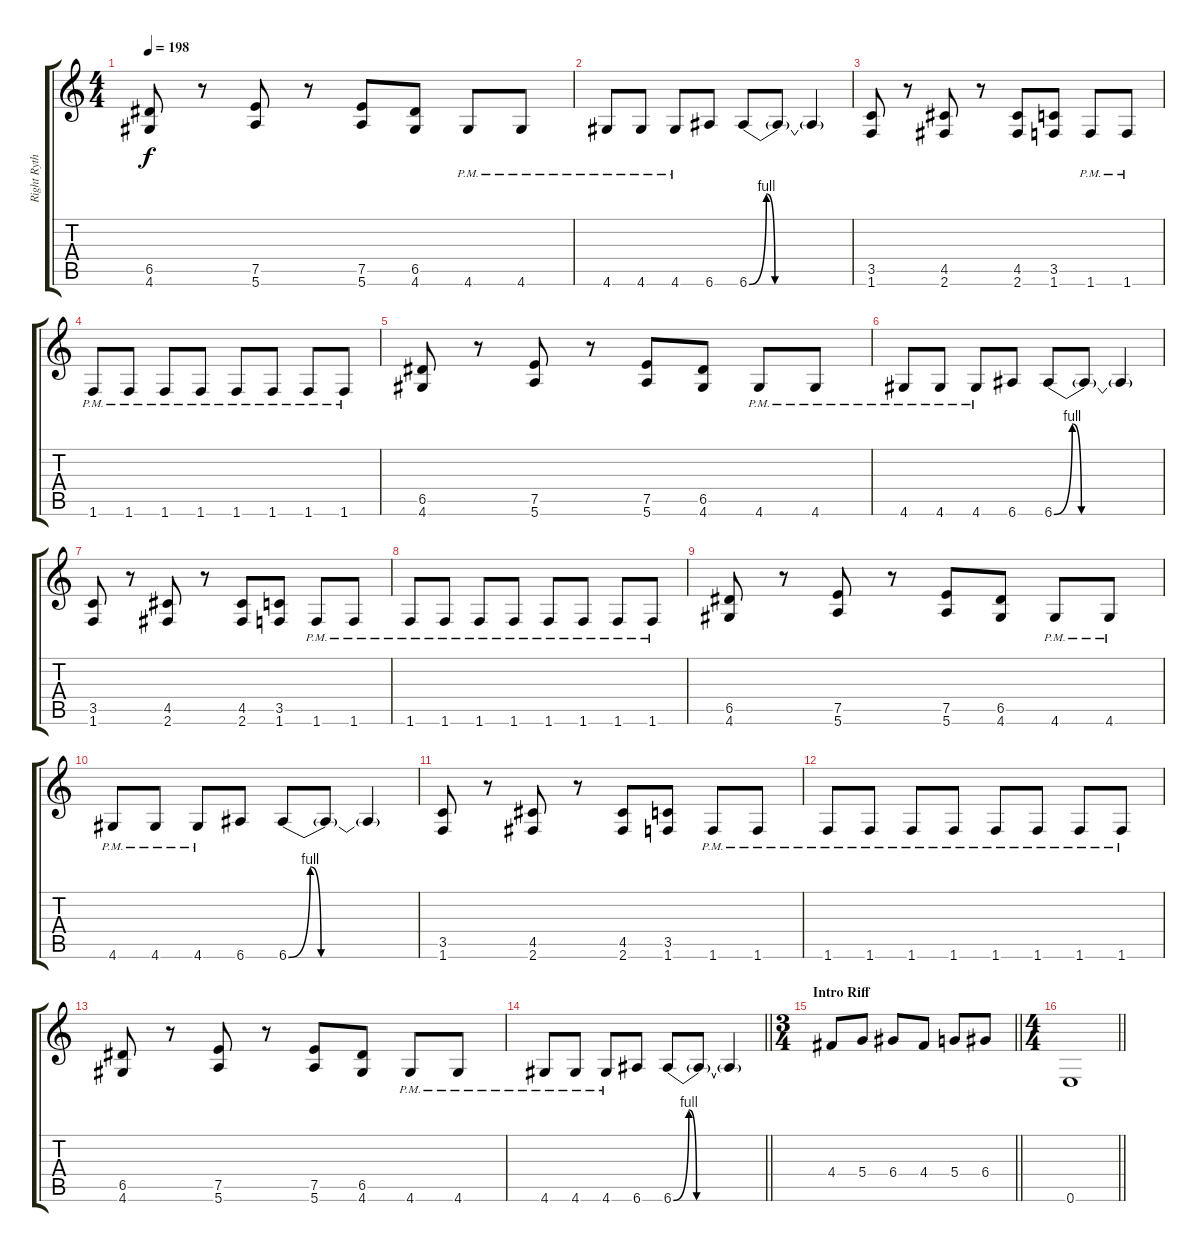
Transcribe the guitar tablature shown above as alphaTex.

\track ("Right Rythm Guitar" "Right Ryth") {instrument distortionguitar}
\staff {score tabs}
\tuning (E4 B3 G3 D3 A2 E2) {hide}
\ts (4 4)
\tempo 198
\clef g2
\ks c
(6.5 4.6).8{dy f} r.8 (7.5 5.6).8 r.8 (7.5 5.6).8 (6.5 4.6).8 4.6{pm}.8 4.6{pm}.8 |
4.6{pm}.8 4.6{pm}.8 4.6{pm}.8 6.6.8 6.6{be (custom 0 0 10 4 15 0 30 0 60 0)}.8 6.6{t}.8 6.6{t}.4 |
(3.5 1.6).8 r.8 (4.5 2.6).8 r.8 (4.5 2.6).8 (3.5 1.6).8 1.6{pm}.8 1.6{pm}.8 |
1.6{pm}.8 1.6{pm}.8 1.6{pm}.8 1.6{pm}.8 1.6{pm}.8 1.6{pm}.8 1.6{pm}.8 1.6{pm}.8 |
(6.5 4.6).8 r.8 (7.5 5.6).8 r.8 (7.5 5.6).8 (6.5 4.6).8 4.6{pm}.8 4.6{pm}.8 |
4.6{pm}.8 4.6{pm}.8 4.6{pm}.8 6.6.8 6.6{be (custom 0 0 10 4 15 0 30 0 60 0)}.8 6.6{t}.8 6.6{t}.4 |
(3.5 1.6).8 r.8 (4.5 2.6).8 r.8 (4.5 2.6).8 (3.5 1.6).8 1.6{pm}.8 1.6{pm}.8 |
1.6{pm}.8 1.6{pm}.8 1.6{pm}.8 1.6{pm}.8 1.6{pm}.8 1.6{pm}.8 1.6{pm}.8 1.6{pm}.8 |
(6.5 4.6).8 r.8 (7.5 5.6).8 r.8 (7.5 5.6).8 (6.5 4.6).8 4.6{pm}.8 4.6{pm}.8 |
4.6{pm}.8 4.6{pm}.8 4.6{pm}.8 6.6.8 6.6{be (custom 0 0 10 4 15 0 30 0 60 0)}.8 6.6{t}.8 6.6{t}.4 |
(3.5 1.6).8 r.8 (4.5 2.6).8 r.8 (4.5 2.6).8 (3.5 1.6).8 1.6{pm}.8 1.6{pm}.8 |
1.6{pm}.8 1.6{pm}.8 1.6{pm}.8 1.6{pm}.8 1.6{pm}.8 1.6{pm}.8 1.6{pm}.8 1.6{pm}.8 |
(6.5 4.6).8 r.8 (7.5 5.6).8 r.8 (7.5 5.6).8 (6.5 4.6).8 4.6{pm}.8 4.6{pm}.8 |
\barLineRight lightlight
4.6{pm}.8 4.6{pm}.8 4.6{pm}.8 6.6.8 6.6{be (custom 0 0 10 4 15 0 30 0 60 0)}.8 6.6{t}.8 6.6{t}.4 |
\ts (3 4)
\section ("" "Intro Riff")
\barLineRight lightlight
4.4.8 5.4.8 6.4.8 4.4.8 5.4.8 6.4.8 |
\ts (4 4)
\barLineRight lightlight
0.6.1
